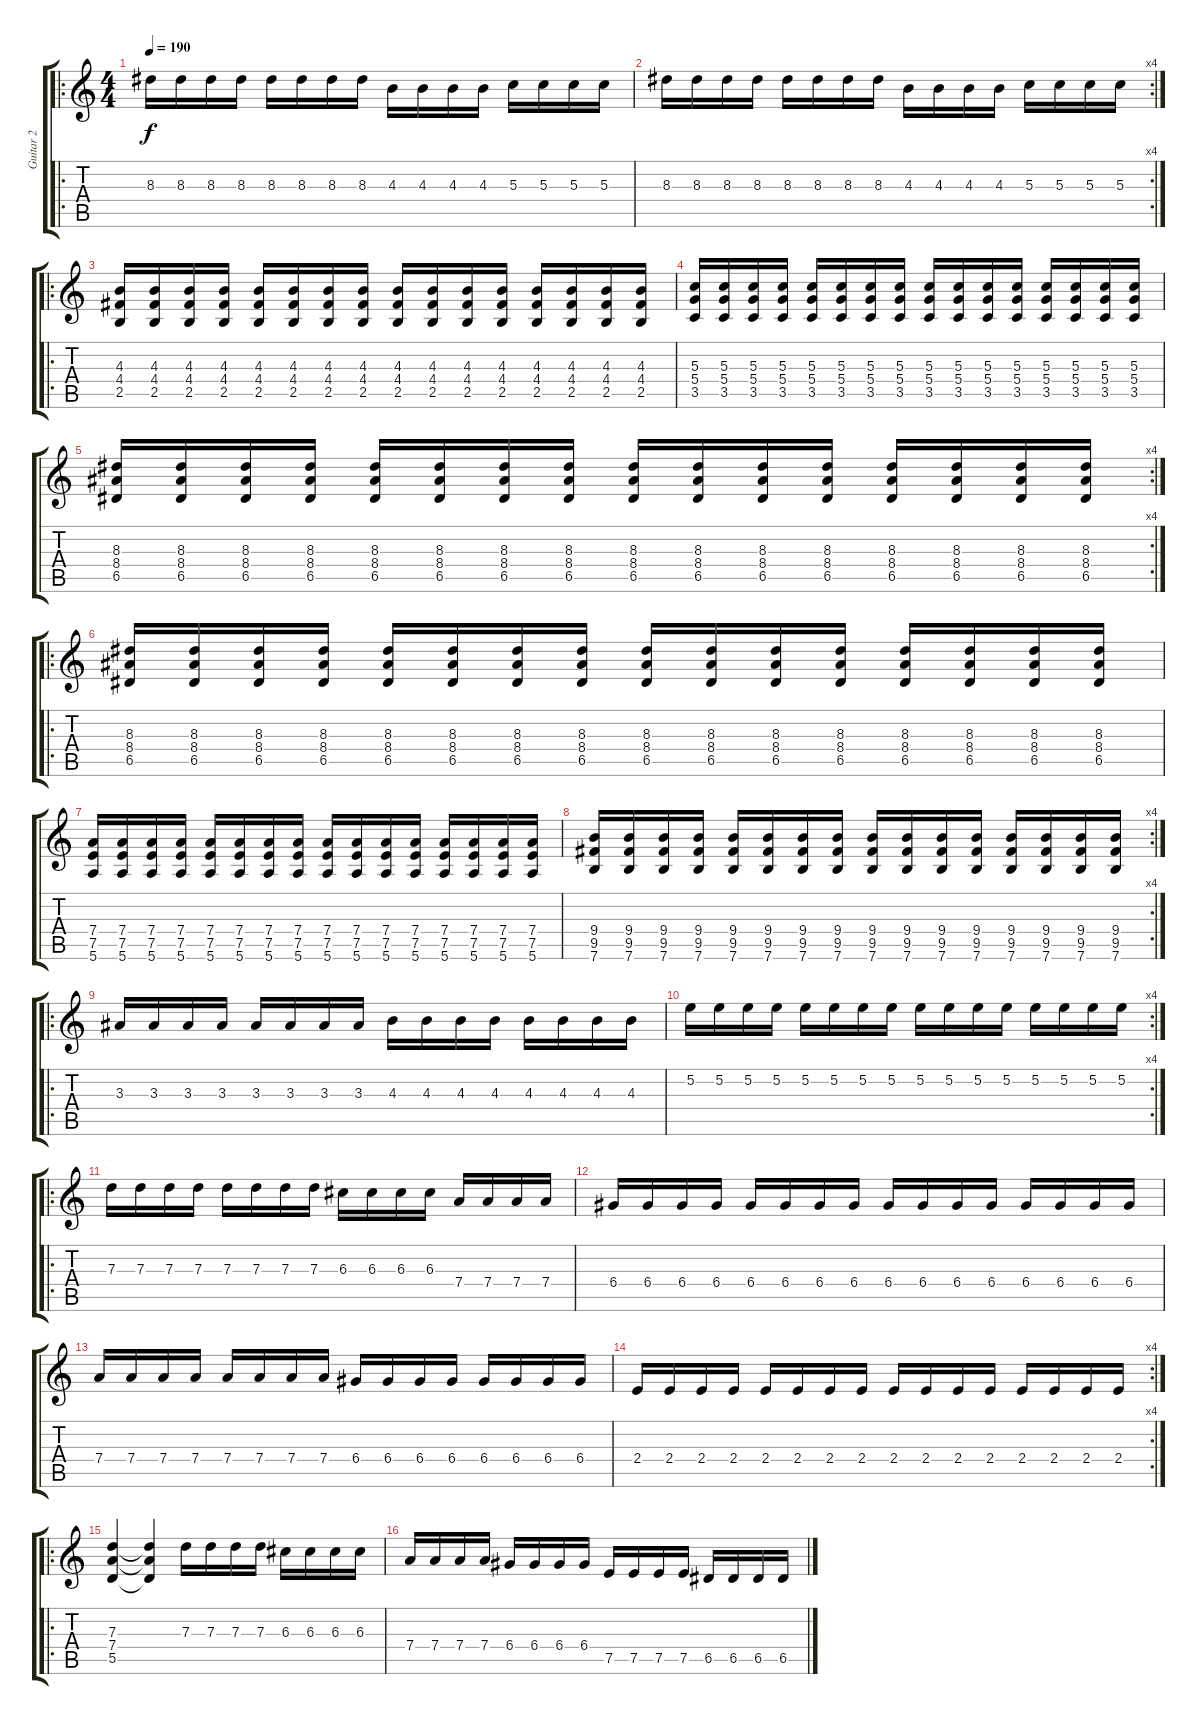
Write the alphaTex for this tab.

\track ("Guitar 2" "Guitar 2") {instrument distortionguitar}
\staff {score tabs}
\tuning (E4 B3 G3 D3 A2 E2) {hide}
\ro
\ts (4 4)
\tempo 190
\clef g2
\ks c
8.3.16{dy f} 8.3.16 8.3.16 8.3.16 8.3.16 8.3.16 8.3.16 8.3.16 4.3.16 4.3.16 4.3.16 4.3.16 5.3.16 5.3.16 5.3.16 5.3.16 |
\rc 4
8.3.16 8.3.16 8.3.16 8.3.16 8.3.16 8.3.16 8.3.16 8.3.16 4.3.16 4.3.16 4.3.16 4.3.16 5.3.16 5.3.16 5.3.16 5.3.16 |
\ro
(4.3 4.4 2.5).16 (4.3 4.4 2.5).16 (4.3 4.4 2.5).16 (4.3 4.4 2.5).16 (4.3 4.4 2.5).16 (4.3 4.4 2.5).16 (4.3 4.4 2.5).16 (4.3 4.4 2.5).16 (4.3 4.4 2.5).16 (4.3 4.4 2.5).16 (4.3 4.4 2.5).16 (4.3 4.4 2.5).16 (4.3 4.4 2.5).16 (4.3 4.4 2.5).16 (4.3 4.4 2.5).16 (4.3 4.4 2.5).16 |
(5.3 5.4 3.5).16 (5.3 5.4 3.5).16 (5.3 5.4 3.5).16 (5.3 5.4 3.5).16 (5.3 5.4 3.5).16 (5.3 5.4 3.5).16 (5.3 5.4 3.5).16 (5.3 5.4 3.5).16 (5.3 5.4 3.5).16 (5.3 5.4 3.5).16 (5.3 5.4 3.5).16 (5.3 5.4 3.5).16 (5.3 5.4 3.5).16 (5.3 5.4 3.5).16 (5.3 5.4 3.5).16 (5.3 5.4 3.5).16 |
\rc 4
(8.3 8.4 6.5).16 (8.3 8.4 6.5).16 (8.3 8.4 6.5).16 (8.3 8.4 6.5).16 (8.3 8.4 6.5).16 (8.3 8.4 6.5).16 (8.3 8.4 6.5).16 (8.3 8.4 6.5).16 (8.3 8.4 6.5).16 (8.3 8.4 6.5).16 (8.3 8.4 6.5).16 (8.3 8.4 6.5).16 (8.3 8.4 6.5).16 (8.3 8.4 6.5).16 (8.3 8.4 6.5).16 (8.3 8.4 6.5).16 |
\ro
(8.3 8.4 6.5).16 (8.3 8.4 6.5).16 (8.3 8.4 6.5).16 (8.3 8.4 6.5).16 (8.3 8.4 6.5).16 (8.3 8.4 6.5).16 (8.3 8.4 6.5).16 (8.3 8.4 6.5).16 (8.3 8.4 6.5).16 (8.3 8.4 6.5).16 (8.3 8.4 6.5).16 (8.3 8.4 6.5).16 (8.3 8.4 6.5).16 (8.3 8.4 6.5).16 (8.3 8.4 6.5).16 (8.3 8.4 6.5).16 |
(7.4 7.5 5.6).16 (7.4 7.5 5.6).16 (7.4 7.5 5.6).16 (7.4 7.5 5.6).16 (7.4 7.5 5.6).16 (7.4 7.5 5.6).16 (7.4 7.5 5.6).16 (7.4 7.5 5.6).16 (7.4 7.5 5.6).16 (7.4 7.5 5.6).16 (7.4 7.5 5.6).16 (7.4 7.5 5.6).16 (7.4 7.5 5.6).16 (7.4 7.5 5.6).16 (7.4 7.5 5.6).16 (7.4 7.5 5.6).16 |
\rc 4
(9.4 9.5 7.6).16 (9.4 9.5 7.6).16 (9.4 9.5 7.6).16 (9.4 9.5 7.6).16 (9.4 9.5 7.6).16 (9.4 9.5 7.6).16 (9.4 9.5 7.6).16 (9.4 9.5 7.6).16 (9.4 9.5 7.6).16 (9.4 9.5 7.6).16 (9.4 9.5 7.6).16 (9.4 9.5 7.6).16 (9.4 9.5 7.6).16 (9.4 9.5 7.6).16 (9.4 9.5 7.6).16 (9.4 9.5 7.6).16 |
\ro
3.3.16 3.3.16 3.3.16 3.3.16 3.3.16 3.3.16 3.3.16 3.3.16 4.3.16 4.3.16 4.3.16 4.3.16 4.3.16 4.3.16 4.3.16 4.3.16 |
\rc 4
5.2.16 5.2.16 5.2.16 5.2.16 5.2.16 5.2.16 5.2.16 5.2.16 5.2.16 5.2.16 5.2.16 5.2.16 5.2.16 5.2.16 5.2.16 5.2.16 |
\ro
7.3.16 7.3.16 7.3.16 7.3.16 7.3.16 7.3.16 7.3.16 7.3.16 6.3.16 6.3.16 6.3.16 6.3.16 7.4.16 7.4.16 7.4.16 7.4.16 |
6.4.16 6.4.16 6.4.16 6.4.16 6.4.16 6.4.16 6.4.16 6.4.16 6.4.16 6.4.16 6.4.16 6.4.16 6.4.16 6.4.16 6.4.16 6.4.16 |
7.4.16 7.4.16 7.4.16 7.4.16 7.4.16 7.4.16 7.4.16 7.4.16 6.4.16 6.4.16 6.4.16 6.4.16 6.4.16 6.4.16 6.4.16 6.4.16 |
\rc 4
2.4.16 2.4.16 2.4.16 2.4.16 2.4.16 2.4.16 2.4.16 2.4.16 2.4.16 2.4.16 2.4.16 2.4.16 2.4.16 2.4.16 2.4.16 2.4.16 |
\ro
(7.3 7.4 5.5).4 (7.3{t} 7.4{t} 5.5{t}).4 7.3.16 7.3.16 7.3.16 7.3.16 6.3.16 6.3.16 6.3.16 6.3.16 |
7.4.16 7.4.16 7.4.16 7.4.16 6.4.16 6.4.16 6.4.16 6.4.16 7.5.16 7.5.16 7.5.16 7.5.16 6.5.16 6.5.16 6.5.16 6.5.16
